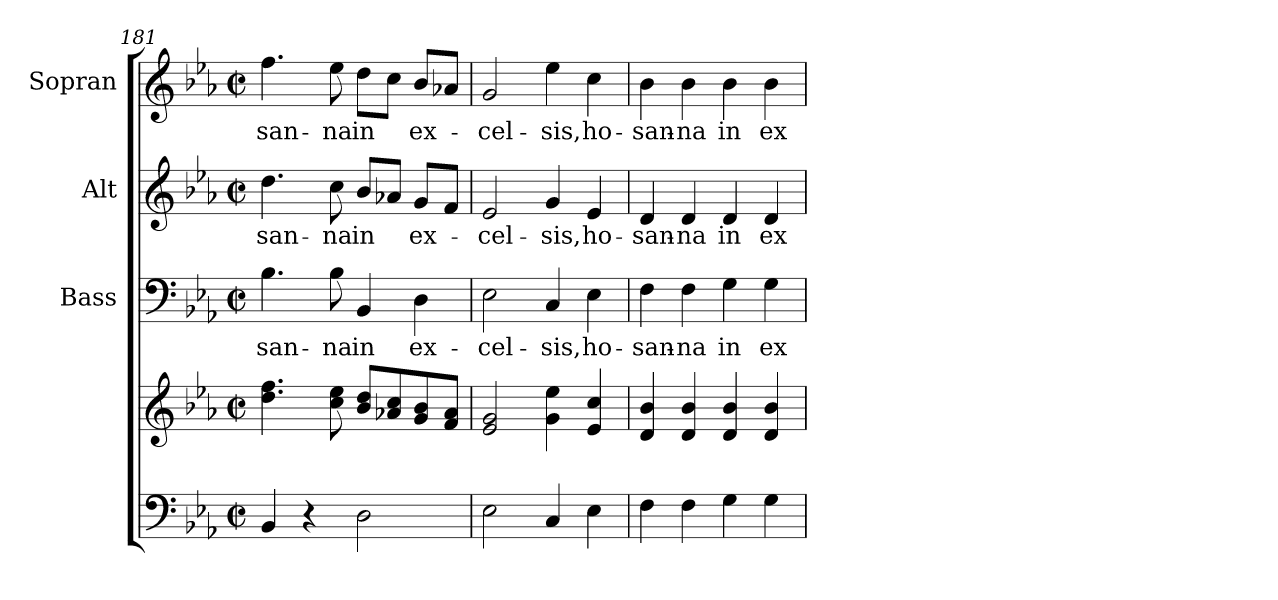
**kern	**kern	**kern	**text	**kern	**text	**kern	**text
*part4	*part4	*part3	*part3	*part2	*part2	*part1	*part1
*staff5	*staff4	*staff3	*staff3	*staff2	*staff2	*staff1	*staff1
*	*	*I"Bass	*	*I"Alt	*	*I"Sopran	*
*	*	*I'B.	*	*I'A.	*	*I'S.	*
!!LO:PB:g=z
*clefF4	*clefG2	*clefF4	*	*clefG2	*	*clefG2	*
*k[b-e-a-]	*k[b-e-a-]	*k[b-e-a-]	*	*k[b-e-a-]	*	*k[b-e-a-]	*
*E-:	*E-:	*E-:	*	*E-:	*	*E-:	*
*M2/2	*M2/2	*M2/2	*	*M2/2	*	*M2/2	*
*met(c|)	*met(c|)	*met(c|)	*	*met(c|)	*	*met(c|)	*
=181	=181	=181	=181	=181	=181	=181	=181
!	!	!	!LO:LY:b	!	!LO:LY:b	!	!LO:LY:b
4BB-/	4.dd\ 4.ff\	4.B-\	-san-	4.dd\	-san-	4.ff\	-san-
4r	.	.	.	.	.	.	.
!	!	!	!LO:LY:b	!	!LO:LY:b	!	!LO:LY:b
.	8cc\ 8ee-\	8B-\	-na	8cc\	-na	8ee-\	-na
!	!	!	!LO:LY:b	!	!LO:LY:b	!	!LO:LY:b
2D\	8b-/ 8dd/L	4BB-/	in	8b-/L	in	8dd\L	in
.	8a-X/ 8cc/	.	.	8a-X/J	.	8cc\J	.
!	!	!	!LO:LY:b	!	!LO:LY:b	!	!LO:LY:b
.	8g/ 8b-/	4D\	ex-	8g/L	ex-	8b-/L	ex-
.	8f/ 8a-/J	.	.	8f/J	.	8a-X/J	.
=182	=182	=182	=182	=182	=182	=182	=182
!	!	!	!LO:LY:b	!	!LO:LY:b	!	!LO:LY:b
2E-\	2e-/ 2g/	2E-\	-cel-	2e-/	-cel-	2g/	-cel-
!	!	!	!LO:LY:b	!	!LO:LY:b	!	!LO:LY:b
4C/	4g\ 4ee-\	4C/	-sis,	4g/	-sis,	4ee-\	-sis,
!	!	!	!LO:LY:b	!	!LO:LY:b	!	!LO:LY:b
4E-\	4e-/ 4cc/	4E-\	ho-	4e-/	ho-	4cc\	ho-
=183	=183	=183	=183	=183	=183	=183	=183
!	!	!	!LO:LY:b	!	!LO:LY:b	!	!LO:LY:b
4F\	4d/ 4b-/	4F\	-san-	4d/	-san-	4b-\	-san-
!	!	!	!LO:LY:b	!	!LO:LY:b	!	!LO:LY:b
4F\	4d/ 4b-/	4F\	-na	4d/	-na	4b-\	-na
!	!	!	!LO:LY:b	!	!LO:LY:b	!	!LO:LY:b
4G\	4d/ 4b-/	4G\	in	4d/	in	4b-\	in
!	!	!	!LO:LY:b	!	!LO:LY:b	!	!LO:LY:b
4G\	4d/ 4b-/	4G\	ex-	4d/	ex-	4b-\	ex-
=	=	=	=	=	=	=	=
*-	*-	*-	*-	*-	*-	*-	*-
